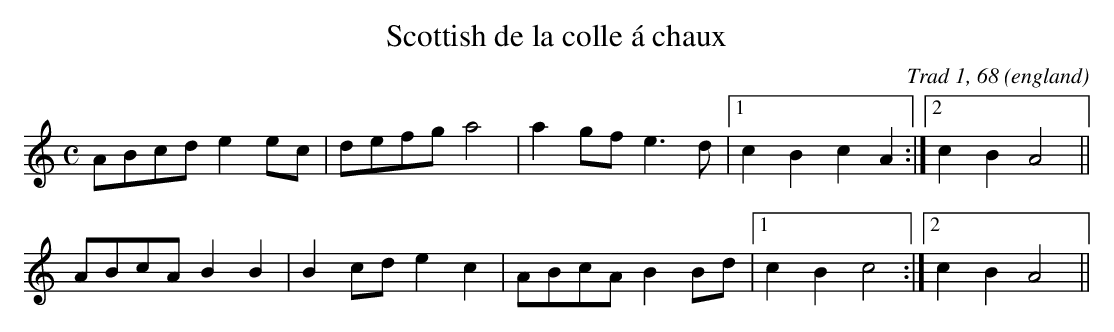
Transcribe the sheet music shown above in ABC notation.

X:1
T:Scottish de la colle á chaux
O:england
C:Trad 1, 68
M:C
L:1/8
K:C
ABcd e2 ec|defg a4|\
a2 gf e3d|1c2B2c2A2:|2 c2B2A4||
ABcA B2B2|B2 cd e2c2|\
ABcA B2Bd|1 c2B2 c4:|2 c2B2A4||
